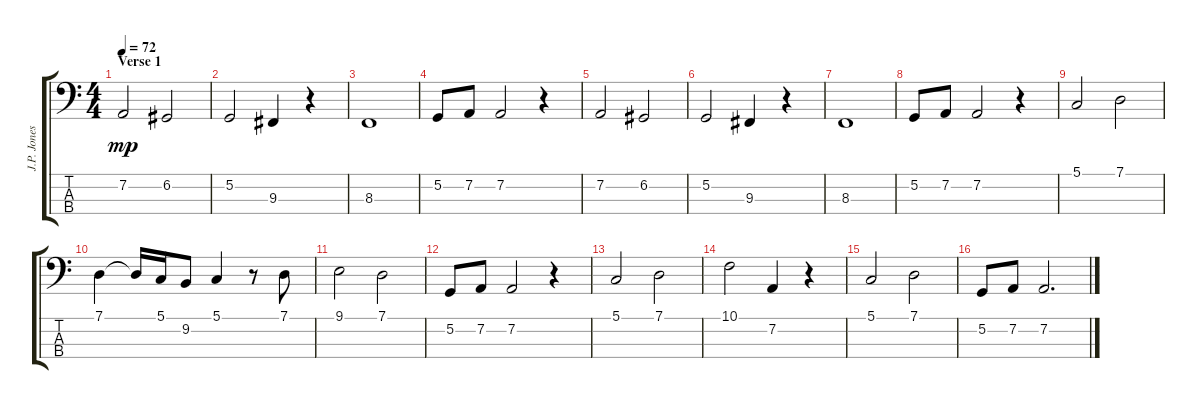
\track ("J.P. Jones (Keyboard A/Bass)" "J.P. Jones") {instrument recorder}
\staff {score tabs}
\tuning (G2 D2 A1 E1) {hide}
\ts (4 4)
\section ("" "Verse 1")
\tempo 72
\clef f4
\ks c
7.2.2{dy mp} 6.2.2 |
5.2.2 9.3.4 r.4 |
8.3.1 |
5.2.8 7.2.8 7.2.2 r.4 |
7.2.2 6.2.2 |
5.2.2 9.3.4 r.4 |
8.3.1 |
5.2.8 7.2.8 7.2.2 r.4 |
5.1.2 7.1.2 |
7.1.4 7.1{t}.16 5.1.16 9.2.8 5.1.4 r.8 7.1.8 |
9.1.2 7.1.2 |
5.2.8 7.2.8 7.2.2 r.4 |
5.1.2 7.1.2 |
10.1.2 7.2.4 r.4 |
5.1.2 7.1.2 |
5.2.8 7.2.8 7.2.2{d}
